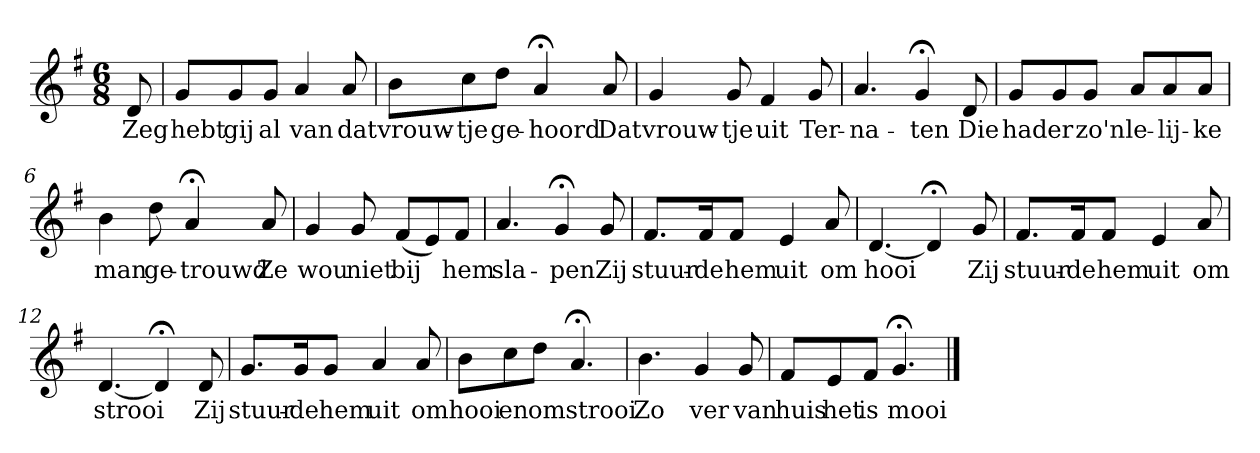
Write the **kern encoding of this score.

**kern	**text
*part1	*part1
*staff1	*staff1
*k[f#]	*
*G:	*
*M6/8	*
*MM120	*
=	=
8d	Zeg
=1	=1
8gL	hebt
8g	gij
8gJ	al
4a	van
8a	dat
=2	=2
8bL	vrouw-
8cc	-tje
8ddJ	ge-
4a;<	-hoord
8a	Dat
=3	=3
4g	vrouw-
8g	-tje
4f#	uit
8g	Ter-
=4	=4
4.a	-na-
4g;<	-ten
8d	Die
=5	=5
8gL	had
8g	er
8gJ	zo'n
8aL	le-
8a	-lij-
8aJ	-ke
=6	=6
4b	man
8dd	ge-
4a;<	-trouwd
8a	Ze
=7	=7
4g	wou
8g	niet
(8f#L	bij
8e)	.
8f#J	hem
=8	=8
4.a	sla-
4g;<	-pen
8g	Zij
=9	=9
8.f#L	stuur-
16f#K	-de
8f#J	hem
4e	uit
8a	om
=10	=10
[4.d	hooi
4d;<]	.
8g	Zij
=11	=11
8.f#L	stuur-
16f#K	-de
8f#J	hem
4e	uit
8a	om
=12	=12
[4.d	strooi
4d;<]	.
8d	Zij
=13	=13
8.gL	stuur-
16gK	-de
8gJ	hem
4a	uit
8a	om
=14	=14
8bL	hooi
8cc	en
8ddJ	om
4.a;<	strooi
=15	=15
4.b	Zo
4g	ver
8g	van
=16	=16
8f#L	huis
8e	het
8f#J	is
4.g;<	mooi
==	==
*-	*-
